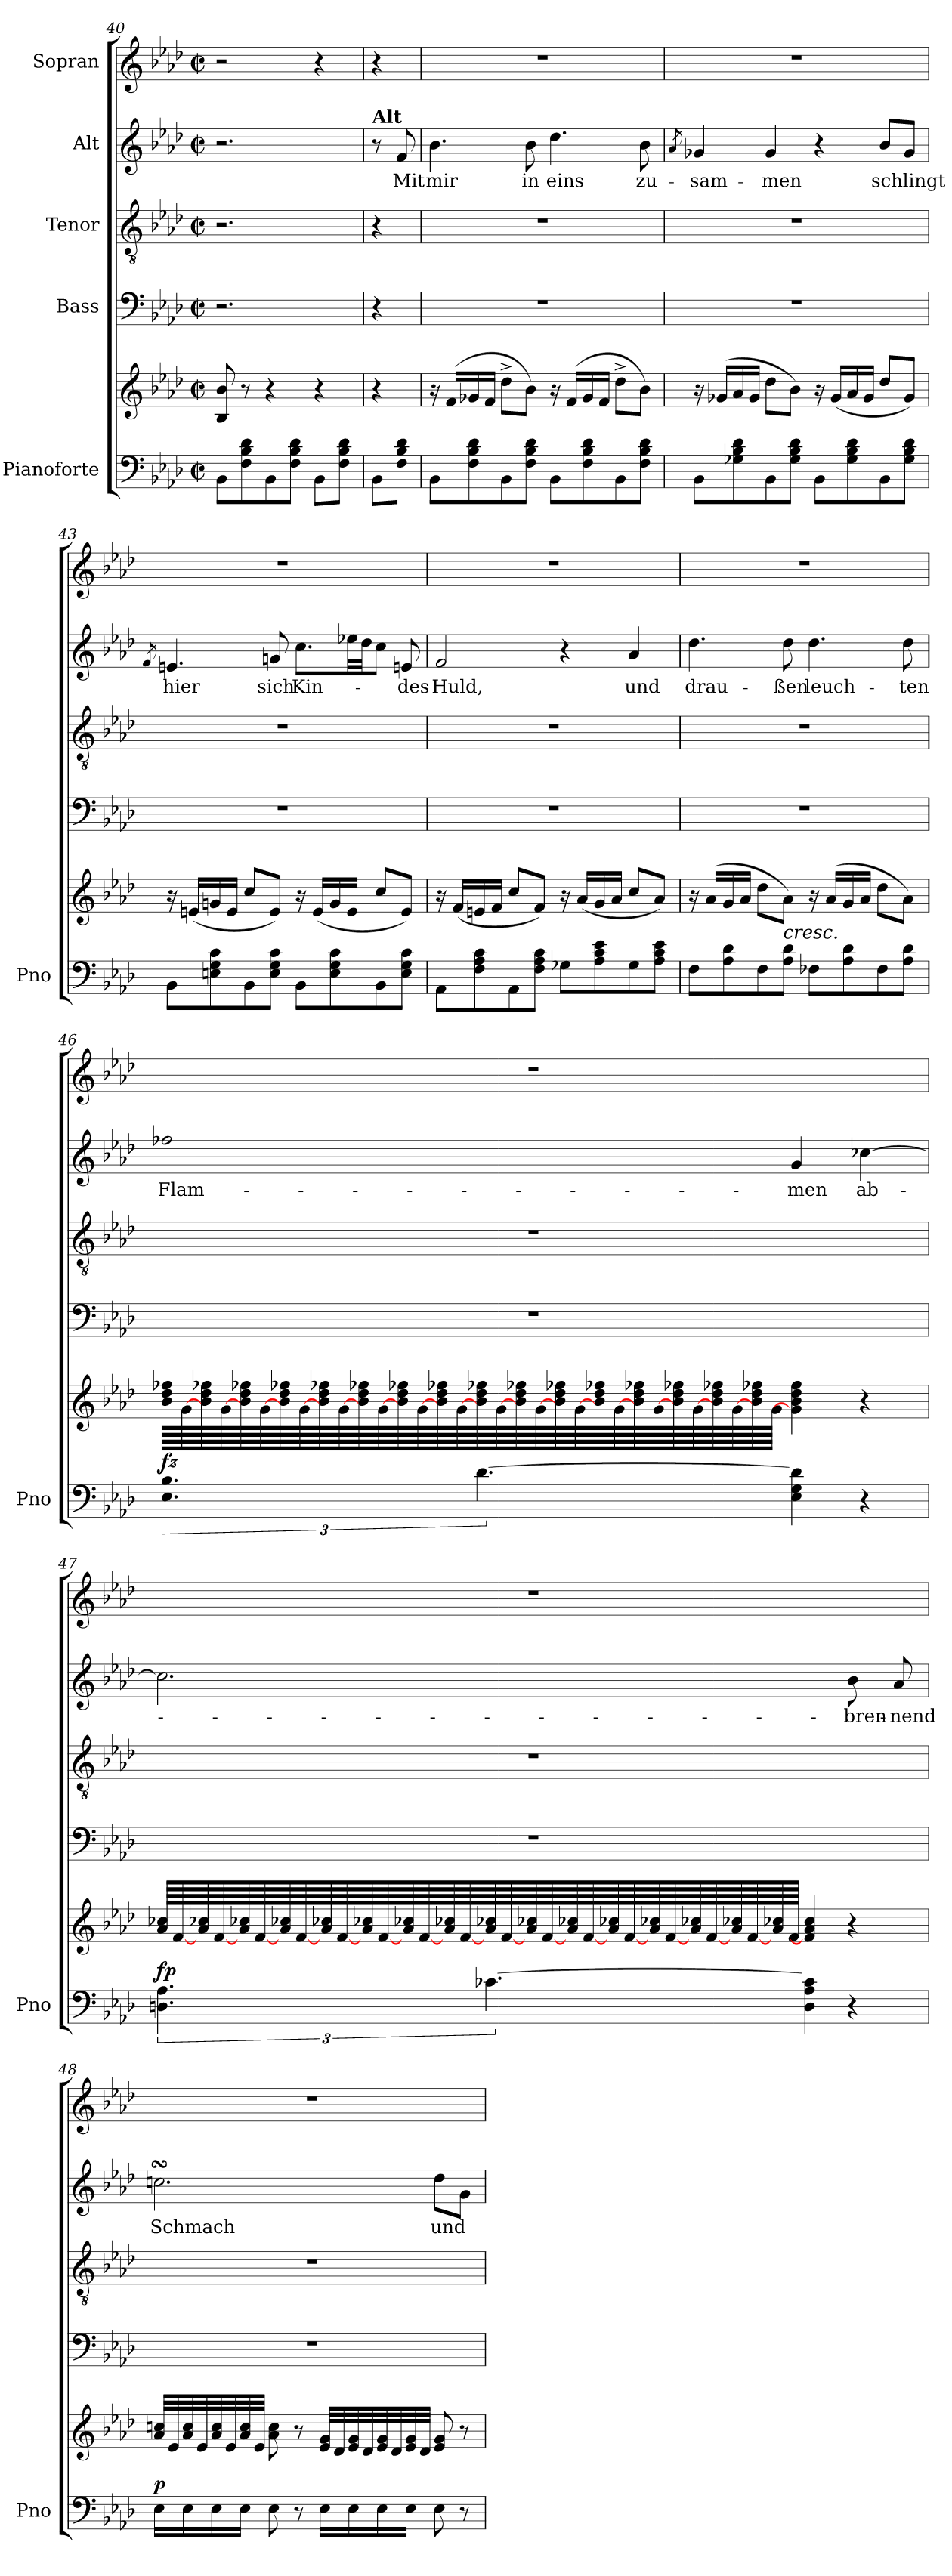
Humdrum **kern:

**kern	**kern	**dynam	**kern	**kern	**kern	**text	**kern
*part5	*part5	*part5	*part4	*part3	*part2	*part2	*part1
*staff6	*staff5	*staff5/6	*staff4	*staff3	*staff2	*staff2	*staff1
*I"Pianoforte	*	*	*I"Bass	*I"Tenor	*I"Alt	*	*I"Sopran
*I'Pno	*	*	*	*	*	*	*
*clefF4	*clefG2	*	*clefF4	*clefGv2	*clefG2	*	*clefG2
*k[b-e-a-d-]	*k[b-e-a-d-]	*	*k[b-e-a-d-]	*k[b-e-a-d-]	*k[b-e-a-d-]	*	*k[b-e-a-d-]
*M2/2	*M2/2	*	*M2/2	*M2/2	*M2/2	*	*M2/2
*met(c|)	*met(c|)	*	*met(c|)	*met(c|)	*met(c|)	*	*met(c|)
=40	=40	=40	=40	=40	=40	=40	=40
8BB-\L	8B-/ 8b-/	.	2.r	2.r	2.r	.	2r
8F\ 8B-\ 8d-\	8r	.	.	.	.	.	.
8BB-\	4r	.	.	.	.	.	.
8F\ 8B-\ 8d-\J	.	.	.	.	.	.	.
8BB-\L	4r	.	.	.	.	.	4r
8F\ 8B-\ 8d-\J	.	.	.	.	.	.	.
!!LO:LB:g=z
=40X2	=40X2	=40X2	=40X2	=40X2	=40X2	=40X2	=40X2
!	!	!	!	!	!LO:TX:a:B:t=Alt	!	!
8BB-\L	4r	.	4r	4r	8r	.	4r
!	!	!	!	!	!	!LO:LY:b	!
8F\ 8B-\ 8d-\J	.	.	.	.	8f/	Mit	.
=41	=41	=41	=41	=41	=41	=41	=41
!	!	!	!	!	!	!LO:LY:b	!
8BB-\L	16r	.	1r	1r	4.b-\	mir	1r
.	(16f/LL	.	.	.	.	.	.
8F\ 8B-\ 8d-\	16g-X/	.	.	.	.	.	.
.	16f/JJ	.	.	.	.	.	.
8BB-\	8dd-^\L	.	.	.	.	.	.
!	!	!	!	!	!	!LO:LY:b	!
8F\ 8B-\ 8d-\J	8b-\J)	.	.	.	8b-\	in	.
!	!	!	!	!	!	!LO:LY:b	!
8BB-\L	16r	.	.	.	4.dd-\	eins	.
.	(16f/LL	.	.	.	.	.	.
8F\ 8B-\ 8d-\	16g-/	.	.	.	.	.	.
.	16f/JJ	.	.	.	.	.	.
8BB-\	8dd-^\L	.	.	.	.	.	.
!	!	!	!	!	!	!LO:LY:b	!
8F\ 8B-\ 8d-\J	8b-\J)	.	.	.	8b-\	zu-	.
=42	=42	=42	=42	=42	=42	=42	=42
.	.	.	.	.	8qa-/	.	.
!	!	!	!	!	!	!LO:LY:b	!
8BB-\L	16r	.	1r	1r	4g-X/	-sam-	1r
.	(16g-X/LL	.	.	.	.	.	.
8G-X\ 8B-\ 8d-\	16a-/	.	.	.	.	.	.
.	16g-/JJ	.	.	.	.	.	.
!	!	!	!	!	!	!LO:LY:b	!
8BB-\	8dd-\L	.	.	.	4g-/	-men	.
8G-\ 8B-\ 8d-\J	8b-\J)	.	.	.	.	.	.
8BB-\L	16r	.	.	.	4r	.	.
.	(16g-/LL	.	.	.	.	.	.
8G-\ 8B-\ 8d-\	16a-/	.	.	.	.	.	.
.	16g-/JJ	.	.	.	.	.	.
!	!	!	!	!	!	!LO:LY:b	!
8BB-\	8dd-/L	.	.	.	8b-/L	schlingt	.
8G-\ 8B-\ 8d-\J	8g-/J)	.	.	.	8g-/J	.	.
=43	=43	=43	=43	=43	=43	=43	=43
.	.	.	.	.	8qf/	.	.
!	!	!	!	!	!	!LO:LY:b	!
8BB-\L	16r	.	1r	1r	4.en/	hier	1r
.	(16en/LL	.	.	.	.	.	.
8En\ 8G\ 8c\	16gn/	.	.	.	.	.	.
.	16e/JJ	.	.	.	.	.	.
8BB-\	8cc/L	.	.	.	.	.	.
!	!	!	!	!	!	!LO:LY:b	!
8E\ 8G\ 8c\J	8e/J)	.	.	.	8gn/	sich	.
!	!	!	!	!	!	!LO:LY:b	!
8BB-\L	16r	.	.	.	8.cc\L	Kin-	.
.	(16e/LL	.	.	.	.	.	.
8E\ 8G\ 8c\	16g/	.	.	.	.	.	.
.	16e/JJ	.	.	.	32ee-X\LL	.	.
.	.	.	.	.	32dd-\JJ	.	.
8BB-\	8cc/L	.	.	.	8cc\J	.	.
!	!	!	!	!	!	!LO:LY:b	!
8E\ 8G\ 8c\J	8e/J)	.	.	.	8en/	-des	.
!!LO:LB:g=z
=44	=44	=44	=44	=44	=44	=44	=44
!	!	!	!	!	!	!LO:LY:b	!
8AA-\L	16r	.	1r	1r	2f/	Huld,	1r
.	(16f/LL	.	.	.	.	.	.
8F\ 8A-\ 8c\	16en/	.	.	.	.	.	.
.	16f/JJ	.	.	.	.	.	.
8AA-\	8cc/L	.	.	.	.	.	.
8F\ 8A-\ 8c\J	8f/J)	.	.	.	.	.	.
8G-X\L	16r	.	.	.	4r	.	.
.	(16a-/LL	.	.	.	.	.	.
8A-\ 8c\ 8e-\	16g/	.	.	.	.	.	.
.	16a-/JJ	.	.	.	.	.	.
!	!	!	!	!	!	!LO:LY:b	!
8G-\	8cc/L	.	.	.	4a-/	und	.
8A-\ 8c\ 8e-\J	8a-/J)	.	.	.	.	.	.
=45	=45	=45	=45	=45	=45	=45	=45
!	!	!	!	!	!	!LO:LY:b	!
8F\L	16r	.	1r	1r	4.dd-\	drau-	1r
.	(16a-/LL	.	.	.	.	.	.
8A-\ 8d-\	16g/	.	.	.	.	.	.
.	16a-/JJ	.	.	.	.	.	.
8F\	8dd-\L	.	.	.	.	.	.
!LO:TX:a:i:t=cresc.	!	!	!	!	!	!	!
!	!	!	!	!	!	!LO:LY:b	!
8A-\ 8d-\J	8a-\J)	.	.	.	8dd-\	-ßen	.
!	!	!	!	!	!	!LO:LY:b	!
8F-X\L	16r	.	.	.	4.dd-\	leuch-	.
.	(16a-/LL	.	.	.	.	.	.
8A-\ 8d-\	16g/	.	.	.	.	.	.
.	16a-/JJ	.	.	.	.	.	.
8F-\	8dd-\L	.	.	.	.	.	.
!	!	!	!	!	!	!LO:LY:b	!
8A-\ 8d-\J	8a-\J)	.	.	.	8dd-\	-ten	.
=46	=46	=46	=46	=46	=46	=46	=46
!	!	!LO:DY:a=2	!	!	!	!LO:LY:b	!
*	*tremolo	*	*	*	*	*	*
6.E-\ 6.B-\	64b-\ 64dd-\ 64ff-X\LLLL	fz	1r	1r	2ff-X\	Flam-	1r
.	[64g\	.	.	.	.	.	.
.	64b-\ 64dd-\ 64ff-X\	.	.	.	.	.	.
.	[64g\	.	.	.	.	.	.
.	64b-\ 64dd-\ 64ff-X\	.	.	.	.	.	.
.	[64g\	.	.	.	.	.	.
.	64b-\ 64dd-\ 64ff-X\	.	.	.	.	.	.
.	[64g\	.	.	.	.	.	.
.	64b-\ 64dd-\ 64ff-X\	.	.	.	.	.	.
.	[64g\	.	.	.	.	.	.
.	64b-\ 64dd-\ 64ff-X\	.	.	.	.	.	.
.	[64g\	.	.	.	.	.	.
.	64b-\ 64dd-\ 64ff-X\	.	.	.	.	.	.
.	[64g\	.	.	.	.	.	.
.	64b-\ 64dd-\ 64ff-X\	.	.	.	.	.	.
.	[64g\	.	.	.	.	.	.
[6.d-\	64b-\ 64dd-\ 64ff-X\	.	.	.	.	.	.
.	[64g\	.	.	.	.	.	.
.	64b-\ 64dd-\ 64ff-X\	.	.	.	.	.	.
.	[64g\	.	.	.	.	.	.
.	64b-\ 64dd-\ 64ff-X\	.	.	.	.	.	.
.	[64g\	.	.	.	.	.	.
.	64b-\ 64dd-\ 64ff-X\	.	.	.	.	.	.
.	[64g\	.	.	.	.	.	.
.	64b-\ 64dd-\ 64ff-X\	.	.	.	.	.	.
.	[64g\	.	.	.	.	.	.
.	64b-\ 64dd-\ 64ff-X\	.	.	.	.	.	.
.	[64g\	.	.	.	.	.	.
.	64b-\ 64dd-\ 64ff-X\	.	.	.	.	.	.
.	[64g\	.	.	.	.	.	.
.	64b-\ 64dd-\ 64ff-X\	.	.	.	.	.	.
.	64g\JJJJ	.	.	.	.	.	.
*	*Xtremolo	*	*	*	*	*	*
!	!	!	!	!	!	!LO:LY:b	!
4E-\ 4G\ 4d-\]	4g\] 4b-\ 4dd-\ 4ff-\	.	.	.	4g/	-men	.
.	.	.	.	.	.	.	.
.	.	.	.	.	.	.	.
.	.	.	.	.	.	.	.
.	.	.	.	.	.	.	.
.	.	.	.	.	.	.	.
.	.	.	.	.	.	.	.
.	.	.	.	.	.	.	.
.	.	.	.	.	.	.	.
.	.	.	.	.	.	.	.
.	.	.	.	.	.	.	.
.	.	.	.	.	.	.	.
.	.	.	.	.	.	.	.
.	.	.	.	.	.	.	.
.	.	.	.	.	.	.	.
.	.	.	.	.	.	.	.
!	!	!	!	!	!	!LO:LY:b	!
4r	4r	.	.	.	[4cc-X\	ab-	.
=47	=47	=47	=47	=47	=47	=47	=47
!	!	!LO:DY:a=2	!	!	!	!	!
*	*tremolo	*	*	*	*	*	*
6.Dn\ 6.A-\	64a-/ 64cc-X/LLLL	fp	1r	1r	2.cc-\]	.	1r
.	[64f/	.	.	.	.	.	.
.	64a-/ 64cc-X/	.	.	.	.	.	.
.	[64f/	.	.	.	.	.	.
.	64a-/ 64cc-X/	.	.	.	.	.	.
.	[64f/	.	.	.	.	.	.
.	64a-/ 64cc-X/	.	.	.	.	.	.
.	[64f/	.	.	.	.	.	.
.	64a-/ 64cc-X/	.	.	.	.	.	.
.	[64f/	.	.	.	.	.	.
.	64a-/ 64cc-X/	.	.	.	.	.	.
.	[64f/	.	.	.	.	.	.
.	64a-/ 64cc-X/	.	.	.	.	.	.
.	[64f/	.	.	.	.	.	.
.	64a-/ 64cc-X/	.	.	.	.	.	.
.	[64f/	.	.	.	.	.	.
[6.c-X\	64a-/ 64cc-X/	.	.	.	.	.	.
.	[64f/	.	.	.	.	.	.
.	64a-/ 64cc-X/	.	.	.	.	.	.
.	[64f/	.	.	.	.	.	.
.	64a-/ 64cc-X/	.	.	.	.	.	.
.	[64f/	.	.	.	.	.	.
.	64a-/ 64cc-X/	.	.	.	.	.	.
.	[64f/	.	.	.	.	.	.
.	64a-/ 64cc-X/	.	.	.	.	.	.
.	[64f/	.	.	.	.	.	.
.	64a-/ 64cc-X/	.	.	.	.	.	.
.	[64f/	.	.	.	.	.	.
.	64a-/ 64cc-X/	.	.	.	.	.	.
.	[64f/	.	.	.	.	.	.
.	64a-/ 64cc-X/	.	.	.	.	.	.
.	64f/JJJJ	.	.	.	.	.	.
*	*Xtremolo	*	*	*	*	*	*
4D\ 4A-\ 4c-\]	4f/] 4a-/ 4cc-/	.	.	.	.	.	.
.	.	.	.	.	.	.	.
.	.	.	.	.	.	.	.
.	.	.	.	.	.	.	.
.	.	.	.	.	.	.	.
.	.	.	.	.	.	.	.
.	.	.	.	.	.	.	.
.	.	.	.	.	.	.	.
.	.	.	.	.	.	.	.
.	.	.	.	.	.	.	.
.	.	.	.	.	.	.	.
.	.	.	.	.	.	.	.
.	.	.	.	.	.	.	.
.	.	.	.	.	.	.	.
.	.	.	.	.	.	.	.
.	.	.	.	.	.	.	.
!	!	!	!	!	!	!LO:LY:b	!
4r	4r	.	.	.	8b-\	-bren-	.
!	!	!	!	!	!	!LO:LY:b	!
.	.	.	.	.	8a-/	-nend	.
!!LO:LB:g=z
=48	=48	=48	=48	=48	=48	=48	=48
!	!	!LO:DY:a=2	!	!	!	!LO:LY:b	!
16E-\LL	32a-/ 32ccn/LLL	p	1r	1r	2.ccnsSsS\	Schmach	1r
.	32e-/	.	.	.	.	.	.
16E-\	32a-/ 32cc/	.	.	.	.	.	.
.	32e-/	.	.	.	.	.	.
16E-\	32a-/ 32cc/	.	.	.	.	.	.
.	32e-/	.	.	.	.	.	.
16E-\JJ	32a-/ 32cc/	.	.	.	.	.	.
.	32e-/JJJ	.	.	.	.	.	.
8E-\	8a-\ 8cc\	.	.	.	.	.	.
8r	8r	.	.	.	.	.	.
16E-\LL	32e-/ 32g/LLL	.	.	.	.	.	.
.	32d-/	.	.	.	.	.	.
16E-\	32e-/ 32g/	.	.	.	.	.	.
.	32d-/	.	.	.	.	.	.
16E-\	32e-/ 32g/	.	.	.	.	.	.
.	32d-/	.	.	.	.	.	.
16E-\JJ	32e-/ 32g/	.	.	.	.	.	.
.	32d-/JJJ	.	.	.	.	.	.
!	!	!	!	!	!	!LO:LY:b	!
8E-\	8e-/ 8g/	.	.	.	8dd-\L	und	.
8r	8r	.	.	.	8g\J	.	.
=	=	=	=	=	=	=	=
*-	*-	*-	*-	*-	*-	*-	*-
